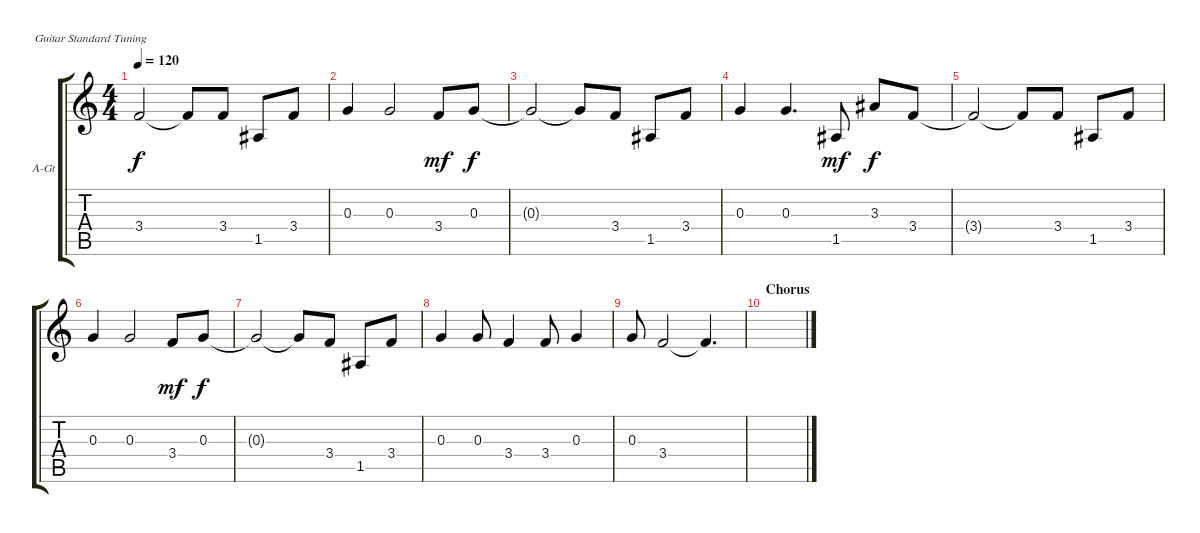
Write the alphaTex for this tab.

\bracketExtendMode groupsimilarinstruments
\firstSystemTrackNameOrientation horizontal
\otherSystemsTrackNameOrientation horizontal
\track ("Acoustic Guitar" "A-Gt") {instrument acousticguitarnylon}
\staff {score tabs}
\tuning (E4 B3 G3 D3 A2 E2)
\ts (4 4)
\tempo 120
\clef g2
\scale
0.333333
\ks c
3.4{t}.2{dy f} 3.4{t}.8 3.4.8 1.5.8 3.4.8 |
\scale
0.333333 0.3.4 0.3.2 3.4.8{dy mf} 0.3.8{dy f} |
\scale
0.333333 0.3{t}.2 0.3{t}.8 3.4.8 1.5.8 3.4.8 |
\scale
0.333333 0.3.4 0.3.4{d} 1.5.8{dy mf} 3.3.8{dy f} 3.4.8 |
\scale
0.333333 3.4{t}.2 3.4{t}.8 3.4.8 1.5.8 3.4.8 |
\scale
0.333333 0.3.4 0.3.2 3.4.8{dy mf} 0.3.8{dy f} |
\scale
0.333333 0.3{t}.2 0.3{t}.8 3.4.8 1.5.8 3.4.8 |
\scale
0.333333 0.3.4 0.3.8 3.4.4 3.4.8 0.3.4 |
\scale
0.333333 0.3.8 3.4.2 3.4{t}.4{d} |
\section ("" "Chorus")
\scale
0.333333 |
\scale
0.333333 |
\scale
0.333333 |
\scale
0.333333 |
\scale
0.333333 |
\scale
0.333333 |
\scale
0.333333
